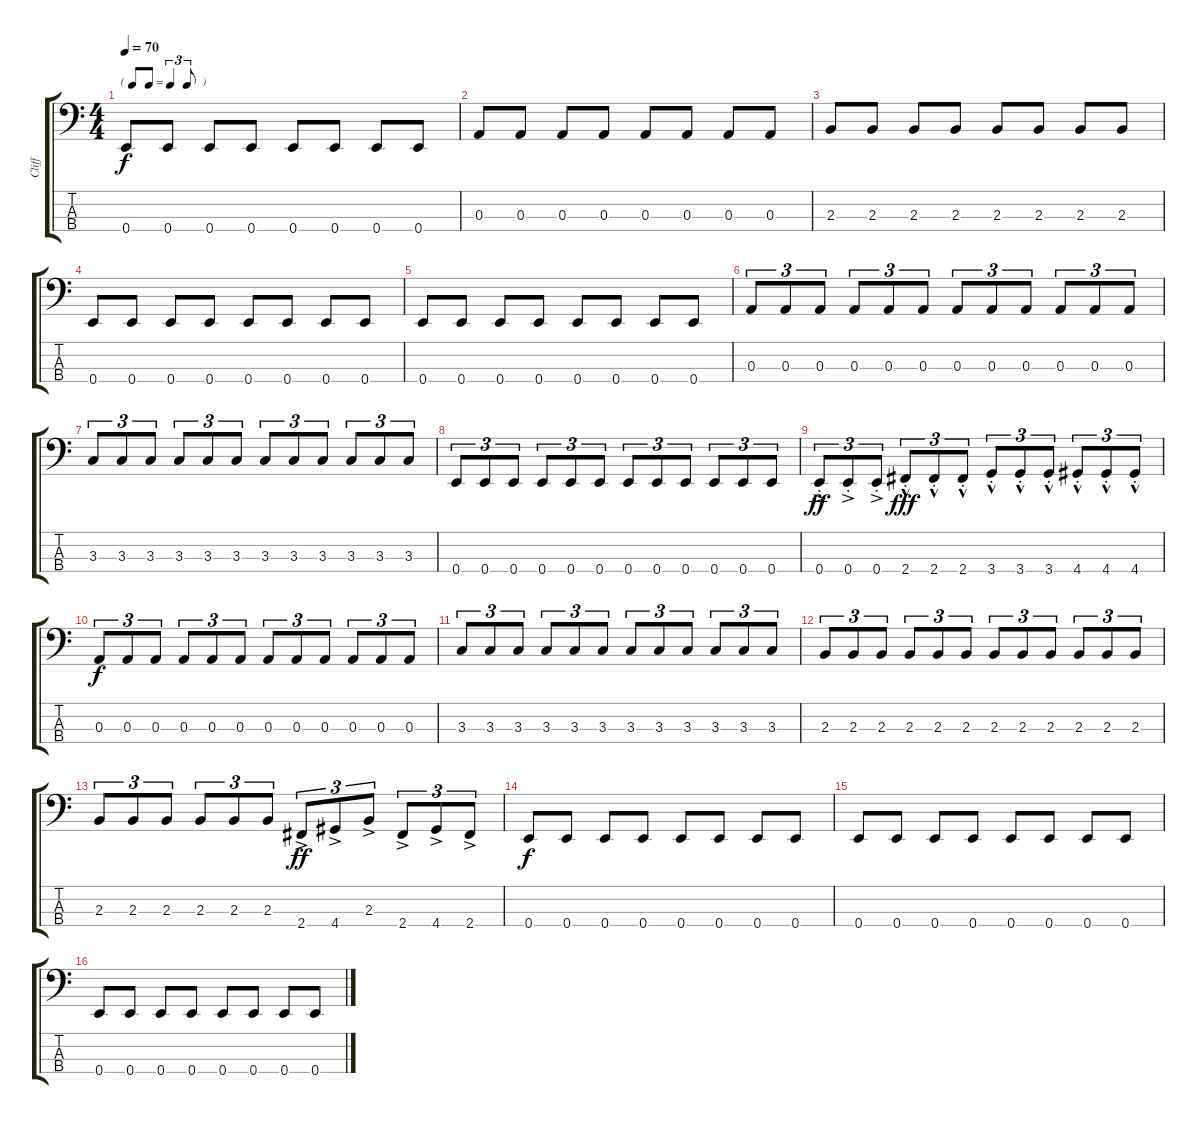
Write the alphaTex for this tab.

\track ("Cliff" "Cliff") {instrument electricbassfinger}
\staff {score tabs}
\tuning (G2 D2 A1 E1) {hide}
\ts (4 4)
\tf triplet8th
\tempo 70
\clef f4
\ks c
0.4.8{dy f} 0.4.8 0.4.8 0.4.8 0.4.8 0.4.8 0.4.8 0.4.8 |
0.3.8 0.3.8 0.3.8 0.3.8 0.3.8 0.3.8 0.3.8 0.3.8 |
2.3.8 2.3.8 2.3.8 2.3.8 2.3.8 2.3.8 2.3.8 2.3.8 |
0.4.8 0.4.8 0.4.8 0.4.8 0.4.8 0.4.8 0.4.8 0.4.8 |
0.4.8 0.4.8 0.4.8 0.4.8 0.4.8 0.4.8 0.4.8 0.4.8 |
0.3.8{tu (3 2)} 0.3.8{tu (3 2)} 0.3.8{tu (3 2)} 0.3.8{tu (3 2)} 0.3.8{tu (3 2)} 0.3.8{tu (3 2)} 0.3.8{tu (3 2)} 0.3.8{tu (3 2)} 0.3.8{tu (3 2)} 0.3.8{tu (3 2)} 0.3.8{tu (3 2)} 0.3.8{tu (3 2)} |
3.3.8{tu (3 2)} 3.3.8{tu (3 2)} 3.3.8{tu (3 2)} 3.3.8{tu (3 2)} 3.3.8{tu (3 2)} 3.3.8{tu (3 2)} 3.3.8{tu (3 2)} 3.3.8{tu (3 2)} 3.3.8{tu (3 2)} 3.3.8{tu (3 2)} 3.3.8{tu (3 2)} 3.3.8{tu (3 2)} |
0.4.8{tu (3 2)} 0.4.8{tu (3 2)} 0.4.8{tu (3 2)} 0.4.8{tu (3 2)} 0.4.8{tu (3 2)} 0.4.8{tu (3 2)} 0.4.8{tu (3 2)} 0.4.8{tu (3 2)} 0.4.8{tu (3 2)} 0.4.8{tu (3 2)} 0.4.8{tu (3 2)} 0.4.8{tu (3 2)} |
0.4{ac st}.8{tu (3 2) dy ff} 0.4{ac st}.8{tu (3 2)} 0.4{ac st}.8{tu (3 2)} 2.4{hac st}.8{tu (3 2) dy fff} 2.4{hac st}.8{tu (3 2)} 2.4{hac st}.8{tu (3 2)} 3.4{hac st}.8{tu (3 2)} 3.4{hac st}.8{tu (3 2)} 3.4{hac st}.8{tu (3 2)} 4.4{hac st}.8{tu (3 2)} 4.4{hac st}.8{tu (3 2)} 4.4{hac st}.8{tu (3 2)} |
0.3.8{tu (3 2) dy f} 0.3.8{tu (3 2)} 0.3.8{tu (3 2)} 0.3.8{tu (3 2)} 0.3.8{tu (3 2)} 0.3.8{tu (3 2)} 0.3.8{tu (3 2)} 0.3.8{tu (3 2)} 0.3.8{tu (3 2)} 0.3.8{tu (3 2)} 0.3.8{tu (3 2)} 0.3.8{tu (3 2)} |
3.3.8{tu (3 2)} 3.3.8{tu (3 2)} 3.3.8{tu (3 2)} 3.3.8{tu (3 2)} 3.3.8{tu (3 2)} 3.3.8{tu (3 2)} 3.3.8{tu (3 2)} 3.3.8{tu (3 2)} 3.3.8{tu (3 2)} 3.3.8{tu (3 2)} 3.3.8{tu (3 2)} 3.3.8{tu (3 2)} |
2.3.8{tu (3 2)} 2.3.8{tu (3 2)} 2.3.8{tu (3 2)} 2.3.8{tu (3 2)} 2.3.8{tu (3 2)} 2.3.8{tu (3 2)} 2.3.8{tu (3 2)} 2.3.8{tu (3 2)} 2.3.8{tu (3 2)} 2.3.8{tu (3 2)} 2.3.8{tu (3 2)} 2.3.8{tu (3 2)} |
2.3.8{tu (3 2)} 2.3.8{tu (3 2)} 2.3.8{tu (3 2)} 2.3.8{tu (3 2)} 2.3.8{tu (3 2)} 2.3.8{tu (3 2)} 2.4{ac}.8{tu (3 2) dy ff} 4.4{ac}.8{tu (3 2)} 2.3{ac}.8{tu (3 2)} 2.4{ac}.8{tu (3 2)} 4.4{ac}.8{tu (3 2)} 2.4{ac}.8{tu (3 2)} |
0.4.8{dy f} 0.4.8 0.4.8 0.4.8 0.4.8 0.4.8 0.4.8 0.4.8 |
0.4.8 0.4.8 0.4.8 0.4.8 0.4.8 0.4.8 0.4.8 0.4.8 |
0.4.8 0.4.8 0.4.8 0.4.8 0.4.8 0.4.8 0.4.8 0.4.8
